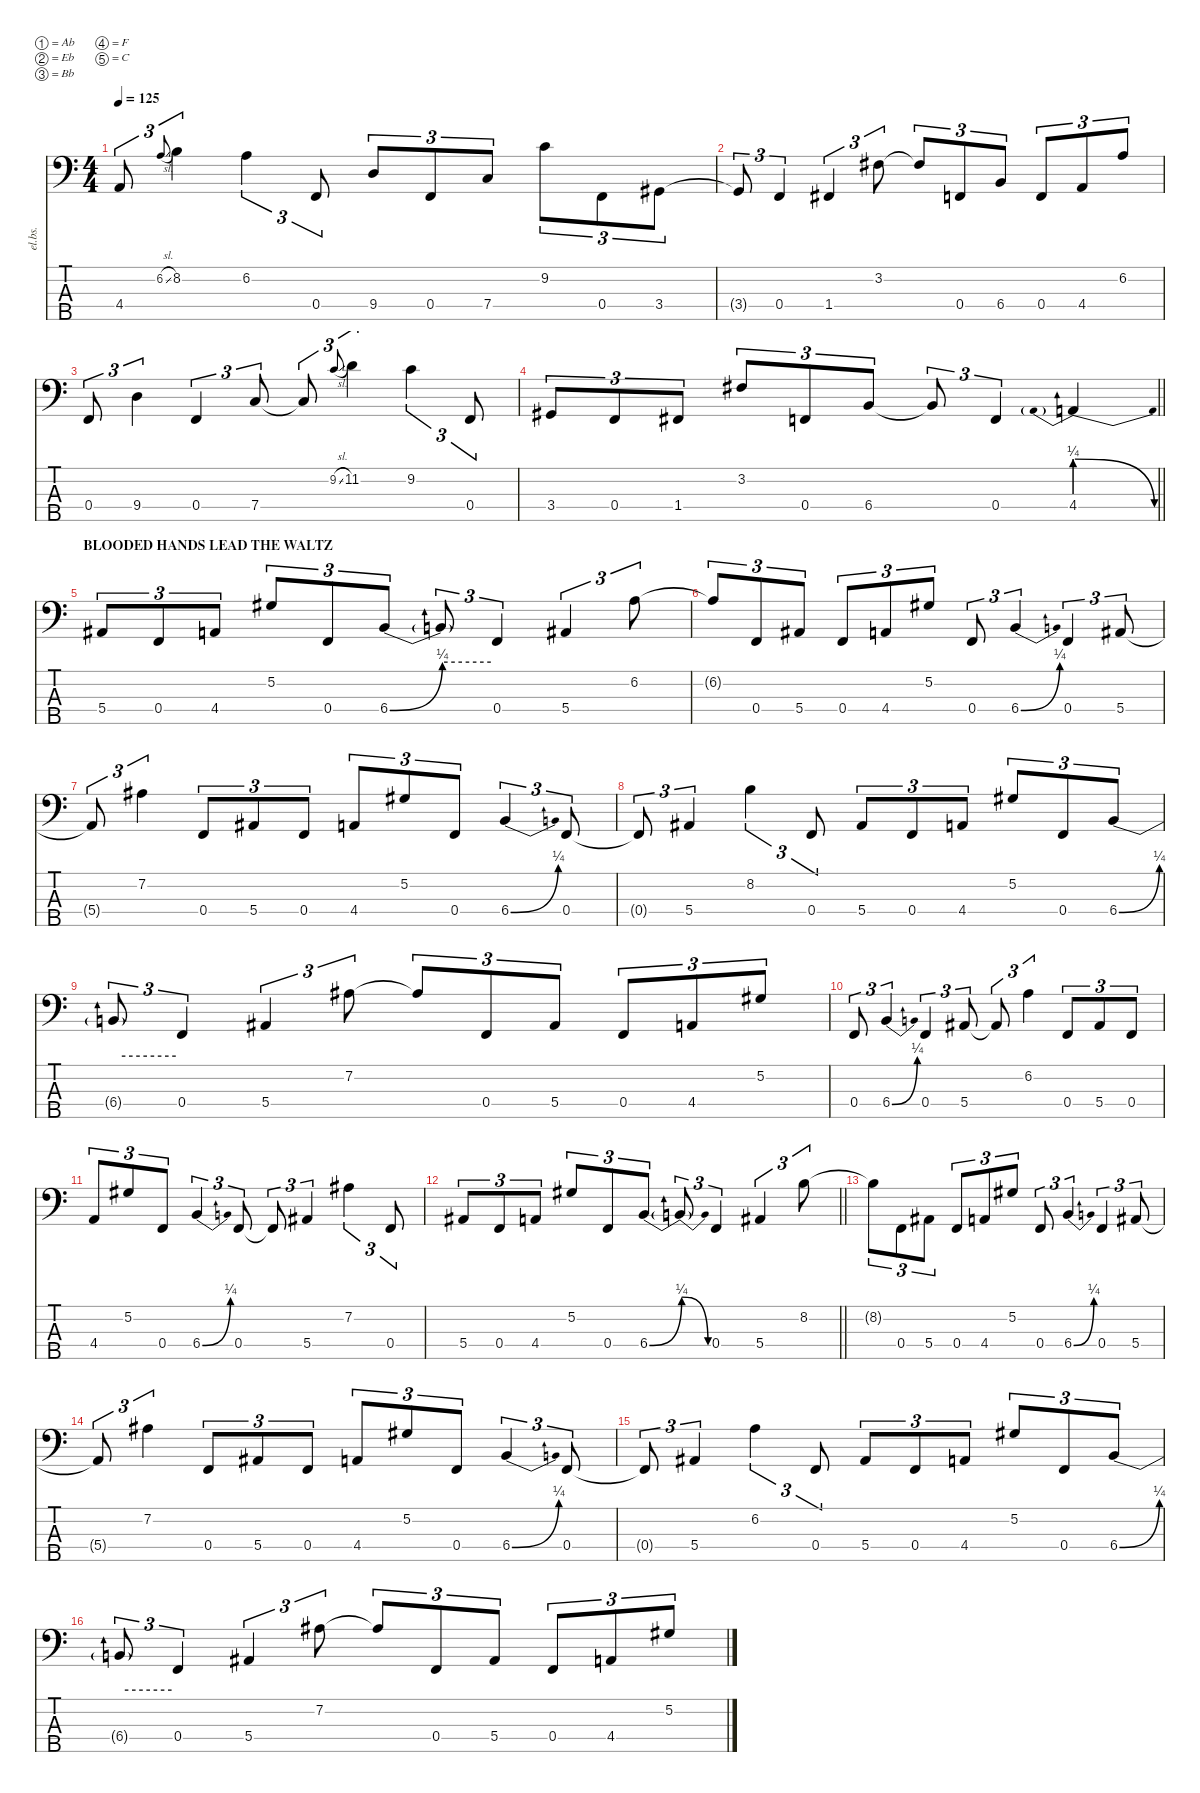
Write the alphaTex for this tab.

\defaultSystemsLayout 4
\hideDynamics
\bracketExtendMode nobrackets
\track ("(bass tone)" "el.bs.") {instrument electricbasspick}
\staff {score tabs}
\tuning (Ab2 Eb2 Bb1 F1 C1)
\ts (4 4)
\tempo 125
\clef f4
\ks c
4.4{t}.8{tu (3 2) dy f} 6.2{sl}.8{gr onbeat dy mf} 8.2.4{tu (3 2) dy f} 6.2.4{tu (3 2)} 0.4.8{tu (3 2)} 9.4.8{tu (3 2)} 0.4.8{tu (3 2)} 7.4.8{tu (3 2)} 9.2.8{tu (3 2)} 0.4.8{tu (3 2)} 3.4{acc #}.8{tu (3 2)} |
3.4{t acc #}.8{tu (3 2)} 0.4.4{tu (3 2)} 1.4{acc #}.4{tu (3 2)} 3.2{acc #}.8{tu (3 2)} 3.2{t acc #}.8{tu (3 2)} 0.4.8{tu (3 2)} 6.4.8{tu (3 2)} 0.4.8{tu (3 2)} 4.4.8{tu (3 2)} 6.2.8{tu (3 2)} |
0.4.8{tu (3 2)} 9.4.4{tu (3 2)} 0.4.4{tu (3 2)} 7.4.8{tu (3 2)} 7.4{t}.8{tu (3 2)} 9.2{sl}.8{gr onbeat dy mf} 11.2.4{tu (3 2) dy f} 9.2.4{tu (3 2)} 0.4.8{tu (3 2)} |
\barLineRight lightlight
3.4{acc #}.8{tu (3 2)} 0.4.8{tu (3 2)} 1.4{acc #}.8{tu (3 2)} 3.2{acc #}.8{tu (3 2)} 0.4.8{tu (3 2)} 6.4.8{tu (3 2)} 6.4{t}.8{tu (3 2)} 0.4.4{tu (3 2)} 4.4{be (prebendrelease 0 1 15 0)}.4 |
\section ("" "BLOODED HANDS LEAD THE WALTZ")
5.4{acc #}.8{tu (3 2)} 0.4.8{tu (3 2)} 4.4.8{tu (3 2)} 5.2{acc #}.8{tu (3 2)} 0.4.8{tu (3 2)} 6.4{be (bend 0 0 60 1)}.8{tu (3 2)} 6.4{be (hold 0 1 60 1) t}.8{tu (3 2)} 0.4.4{tu (3 2)} 5.4{acc #}.4{tu (3 2)} 6.2.8{tu (3 2)} |
6.2{t}.8{tu (3 2)} 0.4.8{tu (3 2)} 5.4{acc #}.8{tu (3 2)} 0.4.8{tu (3 2)} 4.4.8{tu (3 2)} 5.2{acc #}.8{tu (3 2)} 0.4.8{tu (3 2)} 6.4{be (bend 0 0 60 1)}.4{tu (3 2)} 0.4.4{tu (3 2)} 5.4{acc #}.8{tu (3 2)} |
5.4{t acc #}.8{tu (3 2)} 7.2{acc #}.4{tu (3 2)} 0.4.8{tu (3 2)} 5.4{acc #}.8{tu (3 2)} 0.4.8{tu (3 2)} 4.4.8{tu (3 2)} 5.2{acc #}.8{tu (3 2)} 0.4.8{tu (3 2)} 6.4{be (bend 0 0 60 1)}.4{tu (3 2)} 0.4.8{tu (3 2)} |
0.4{t}.8{tu (3 2)} 5.4{acc #}.4{tu (3 2)} 8.2.4{tu (3 2)} 0.4.8{tu (3 2)} 5.4{acc #}.8{tu (3 2)} 0.4.8{tu (3 2)} 4.4.8{tu (3 2)} 5.2{acc #}.8{tu (3 2)} 0.4.8{tu (3 2)} 6.4{be (bend 0 0 60 1)}.8{tu (3 2)} |
6.4{be (hold 0 1 60 1) t}.8{tu (3 2)} 0.4.4{tu (3 2)} 5.4{acc #}.4{tu (3 2)} 7.2{acc #}.8{tu (3 2)} 7.2{t acc #}.8{tu (3 2)} 0.4.8{tu (3 2)} 5.4{acc #}.8{tu (3 2)} 0.4.8{tu (3 2)} 4.4.8{tu (3 2)} 5.2{acc #}.8{tu (3 2)} |
0.4.8{tu (3 2)} 6.4{be (bend 0 0 60 1)}.4{tu (3 2)} 0.4.4{tu (3 2)} 5.4{acc #}.8{tu (3 2)} 5.4{t acc #}.8{tu (3 2)} 6.2.4{tu (3 2)} 0.4.8{tu (3 2)} 5.4{acc #}.8{tu (3 2)} 0.4.8{tu (3 2)} |
4.4.8{tu (3 2)} 5.2{acc #}.8{tu (3 2)} 0.4.8{tu (3 2)} 6.4{be (bend 0 0 60 1)}.4{tu (3 2)} 0.4.8{tu (3 2)} 0.4{t}.8{tu (3 2)} 5.4{acc #}.4{tu (3 2)} 7.2{acc #}.4{tu (3 2)} 0.4.8{tu (3 2)} |
\barLineRight lightlight
5.4{acc #}.8{tu (3 2)} 0.4.8{tu (3 2)} 4.4.8{tu (3 2)} 5.2{acc #}.8{tu (3 2)} 0.4.8{tu (3 2)} 6.4{be (bend 0 0 60 1)}.8{tu (3 2)} 6.4{be (release 0 1 60 0) t}.8{tu (3 2)} 0.4.4{tu (3 2)} 5.4{acc #}.4{tu (3 2)} 8.2.8{tu (3 2)} |
8.2{t}.8{tu (3 2)} 0.4.8{tu (3 2)} 5.4{acc #}.8{tu (3 2)} 0.4.8{tu (3 2)} 4.4.8{tu (3 2)} 5.2{acc #}.8{tu (3 2)} 0.4.8{tu (3 2)} 6.4{be (bend 0 0 60 1)}.4{tu (3 2)} 0.4.4{tu (3 2)} 5.4{acc #}.8{tu (3 2)} |
5.4{t acc #}.8{tu (3 2)} 7.2{acc #}.4{tu (3 2)} 0.4.8{tu (3 2)} 5.4{acc #}.8{tu (3 2)} 0.4.8{tu (3 2)} 4.4.8{tu (3 2)} 5.2{acc #}.8{tu (3 2)} 0.4.8{tu (3 2)} 6.4{be (bend 0 0 60 1)}.4{tu (3 2)} 0.4.8{tu (3 2)} |
0.4{t}.8{tu (3 2)} 5.4{acc #}.4{tu (3 2)} 6.2.4{tu (3 2)} 0.4.8{tu (3 2)} 5.4{acc #}.8{tu (3 2)} 0.4.8{tu (3 2)} 4.4.8{tu (3 2)} 5.2{acc #}.8{tu (3 2)} 0.4.8{tu (3 2)} 6.4{be (bend 0 0 60 1)}.8{tu (3 2)} |
6.4{be (hold 0 1 60 1) t}.8{tu (3 2)} 0.4.4{tu (3 2)} 5.4{acc #}.4{tu (3 2)} 7.2{acc #}.8{tu (3 2)} 7.2{t acc #}.8{tu (3 2)} 0.4.8{tu (3 2)} 5.4{acc #}.8{tu (3 2)} 0.4.8{tu (3 2)} 4.4.8{tu (3 2)} 5.2{acc #}.8{tu (3 2)}
